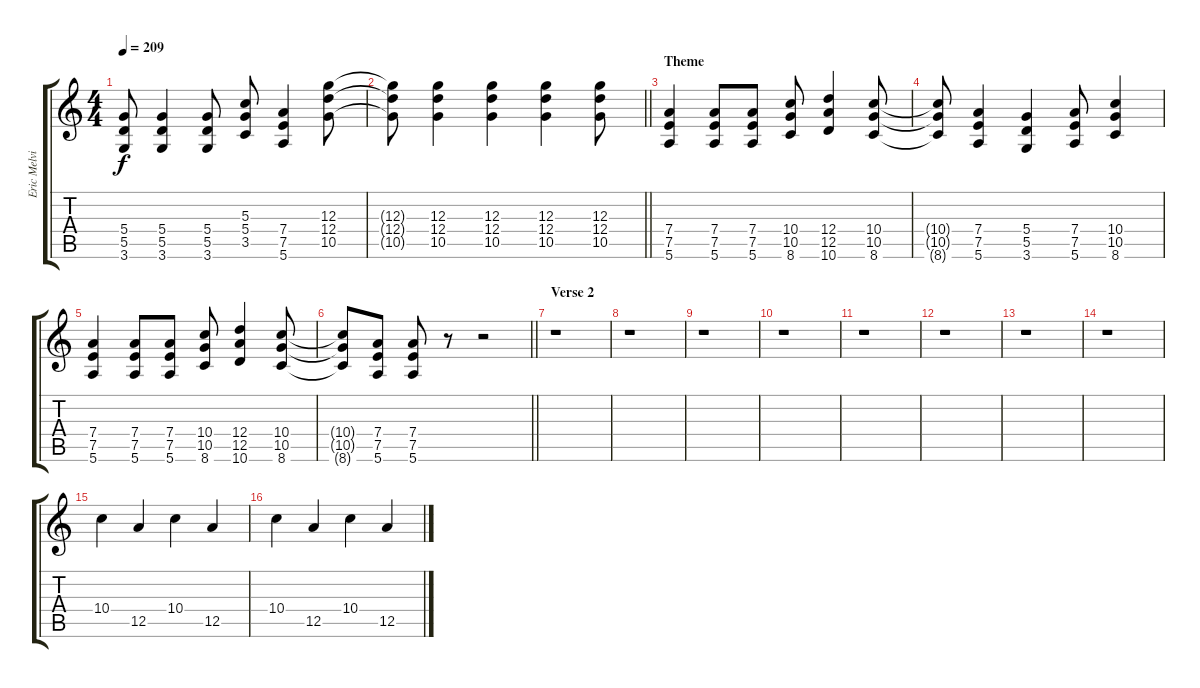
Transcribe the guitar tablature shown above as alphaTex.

\track ("Eric Melvin" "Eric Melvi") {instrument overdrivenguitar}
\staff {score tabs}
\tuning (E4 B3 G3 D3 A2 E2) {hide}
\ts (4 4)
\tempo 209
\clef g2
\ks c
(5.4 5.5 3.6).8{dy f} (5.4 5.5 3.6).4 (5.4 5.5 3.6).8 (5.3 5.4 3.5).8 (7.4 7.5 5.6).4 (12.3 12.4 10.5).8 |
\barLineRight lightlight
(12.3{t} 12.4{t} 10.5{t}).8 (12.3 12.4 10.5).4 (12.3 12.4 10.5).4 (12.3 12.4 10.5).4 (12.3 12.4 10.5).8 |
\section ("" "Theme")
(7.4 7.5 5.6).4 (7.4 7.5 5.6).8 (7.4 7.5 5.6).8 (10.4 10.5 8.6).8 (12.4 12.5 10.6).4 (10.4 10.5 8.6).8 |
(10.4{t} 10.5{t} 8.6{t}).8 (7.4 7.5 5.6).4 (5.4 5.5 3.6).4 (7.4 7.5 5.6).8 (10.4 10.5 8.6).4 |
(7.4 7.5 5.6).4 (7.4 7.5 5.6).8 (7.4 7.5 5.6).8 (10.4 10.5 8.6).8 (12.4 12.5 10.6).4 (10.4 10.5 8.6).8 |
\barLineRight lightlight
(10.4{t} 10.5{t} 8.6{t}).8 (7.4 7.5 5.6).8 (7.4 7.5 5.6).8 r.8 r.2 |
\section ("" "Verse 2")
r.1{volume 10} |
r.1 |
r.1 |
r.1 |
r.1 |
r.1 |
r.1 |
r.1 |
10.4.4 12.5.4 10.4.4 12.5.4 |
10.4.4 12.5.4 10.4.4 12.5.4
